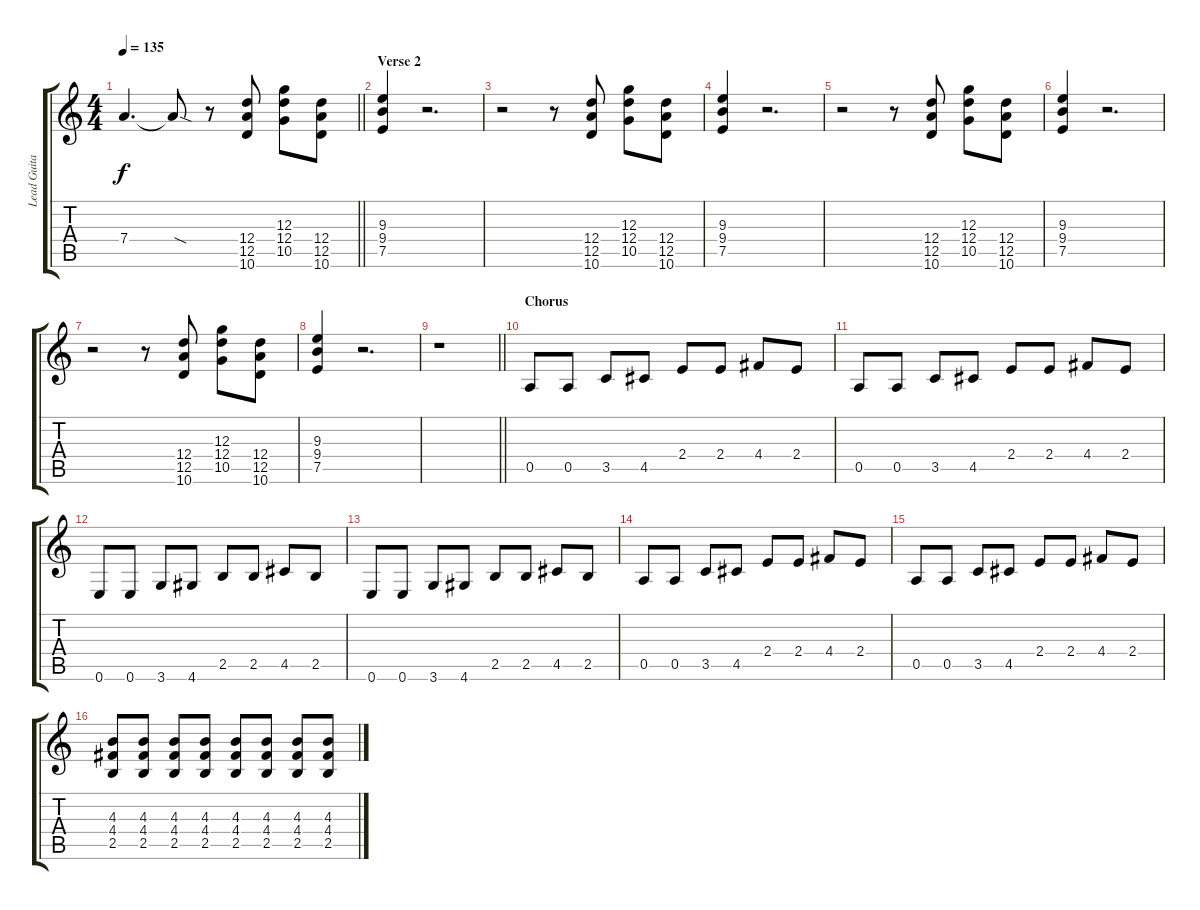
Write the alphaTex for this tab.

\track ("Lead Guitar" "Lead Guita") {instrument distortionguitar}
\staff {score tabs}
\tuning (E4 B3 G3 D3 A2 E2) {hide}
\ts (4 4)
\tempo 135
\clef g2
\barLineRight lightlight
\ks c
7.4{t}.4{d dy f} 7.4{sod t}.8 r.8 (12.4 12.5 10.6).8 (12.3 12.4 10.5).8 (12.4 12.5 10.6).8 |
\section ("" "Verse 2")
(9.3 9.4 7.5).4 r.2{d} |
r.2 r.8 (12.4 12.5 10.6).8 (12.3 12.4 10.5).8 (12.4 12.5 10.6).8 |
(9.3 9.4 7.5).4 r.2{d} |
r.2 r.8 (12.4 12.5 10.6).8 (12.3 12.4 10.5).8 (12.4 12.5 10.6).8 |
(9.3 9.4 7.5).4 r.2{d} |
r.2 r.8 (12.4 12.5 10.6).8 (12.3 12.4 10.5).8 (12.4 12.5 10.6).8 |
(9.3 9.4 7.5).4 r.2{d} |
\barLineRight lightlight
r.1 |
\section ("" "Chorus")
0.5.8 0.5.8 3.5.8 4.5.8 2.4.8 2.4.8 4.4.8 2.4.8 |
0.5.8 0.5.8 3.5.8 4.5.8 2.4.8 2.4.8 4.4.8 2.4.8 |
0.6.8 0.6.8 3.6.8 4.6.8 2.5.8 2.5.8 4.5.8 2.5.8 |
0.6.8 0.6.8 3.6.8 4.6.8 2.5.8 2.5.8 4.5.8 2.5.8 |
0.5.8 0.5.8 3.5.8 4.5.8 2.4.8 2.4.8 4.4.8 2.4.8 |
0.5.8 0.5.8 3.5.8 4.5.8 2.4.8 2.4.8 4.4.8 2.4.8 |
(4.3 4.4 2.5).8 (4.3 4.4 2.5).8 (4.3 4.4 2.5).8 (4.3 4.4 2.5).8 (4.3 4.4 2.5).8 (4.3 4.4 2.5).8 (4.3 4.4 2.5).8 (4.3 4.4 2.5).8
